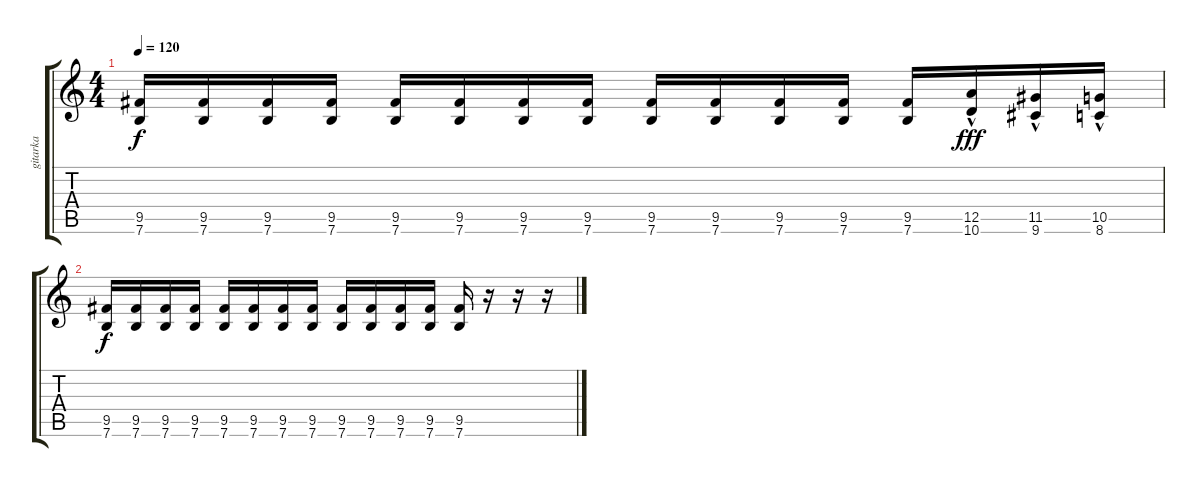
\track ("gitarka" "gitarka") {instrument distortionguitar}
\staff {score tabs}
\tuning (E4 B3 G3 D3 A2 E2) {hide}
\ts (4 4)
\tempo 120
\clef g2
\ks c
(9.5 7.6).16{dy f} (9.5 7.6).16 (9.5 7.6).16 (9.5 7.6).16 (9.5 7.6).16 (9.5 7.6).16 (9.5 7.6).16 (9.5 7.6).16 (9.5 7.6).16 (9.5 7.6).16 (9.5 7.6).16 (9.5 7.6).16 (9.5 7.6).16 (12.5{hac} 10.6{hac}).16{dy fff} (11.5{hac} 9.6{hac}).16 (10.5{hac} 8.6{hac}).16 |
(9.5 7.6).16{dy f} (9.5 7.6).16 (9.5 7.6).16 (9.5 7.6).16 (9.5 7.6).16 (9.5 7.6).16 (9.5 7.6).16 (9.5 7.6).16 (9.5 7.6).16 (9.5 7.6).16 (9.5 7.6).16 (9.5 7.6).16 (9.5 7.6).16 r.16 r.16 r.16
